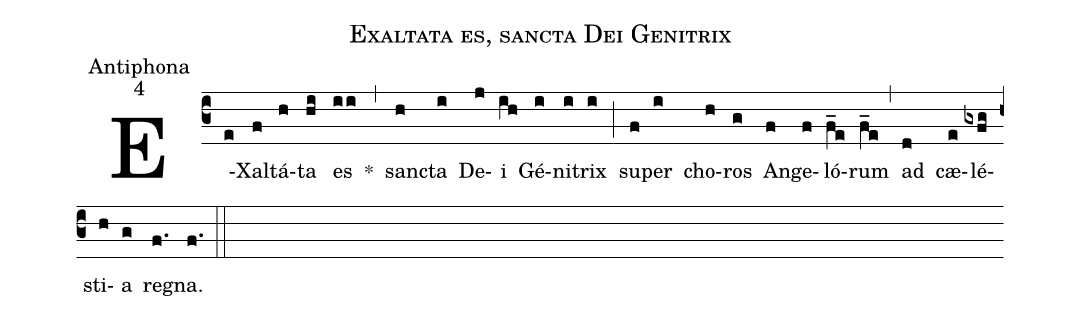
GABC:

name:Exaltata es, sancta Dei Genitrix;
office-part:Antiphona;
mode:4;
%%
annotation: A/. 4 b
%%
(c3)E(e)Xal(f)tá(h)ta(hi) es(ii) *(,) san(h)cta(i) De(j)i(ih) Gé(i)ni(i)trix(i) (;) su(f)per(i) cho(h)ros(g) An(f)ge(f)ló(f_e)rum(f_e) (,) ad(d) cæ(e)lé(gxfg)sti(h)a(g) re(f.)gna.(f.) (::)
